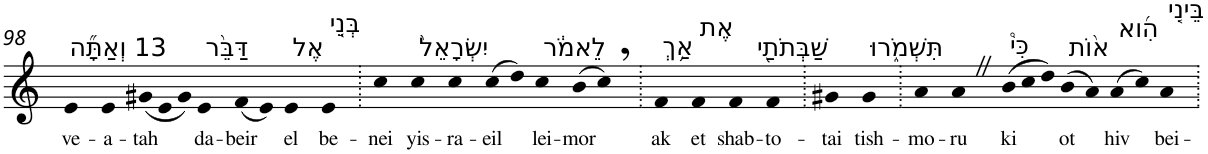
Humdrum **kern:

**kern	**text
*part1	*part1
*staff1	*staff1
*I"Piano	*
*I'Pno	*
!!LO:PB:g=z
*clefG2	*
*k[]	*
=98	=98
!LO:TX:a:t=13 וְאַתָּ֞ה	!
!	!LO:LY:b
4e	ve-
!	!LO:LY:b
4e	-a-
!	!LO:LY:b
(12g#X	-tah
12e	.
12g#)	.
!LO:TX:a:t=דַּבֵּ֨ר	!
!	!LO:LY:b
4e	da-
!	!LO:LY:b
(8f	-beir
8e)	.
!LO:TX:a:t=אֶל	!
!	!LO:LY:b
4e	el
!LO:TX:a:t=בְּנֵ֤י	!
!	!LO:LY:b
4e	be-
=99.	=99.
!	!LO:LY:b
4cc	-nei
!LO:TX:a:t=יִשְׂרָאֵל֙	!
!	!LO:LY:b
4cc	yis-
!	!LO:LY:b
4cc	-ra-
!	!LO:LY:b
(8cc	-eil
8dd)	.
!LO:TX:a:t=לֵאמֹ֔ר	!
!	!LO:LY:b
4cc	lei-
!	!LO:LY:b
(8b	-mor
8cc,)	.
=100.	=100.
!LO:TX:a:t=אַ֥ךְ	!
!	!LO:LY:b
4f	ak
!LO:TX:a:t=אֶת	!
!	!LO:LY:b
4f	et
!LO:TX:a:t=שַׁבְּתֹתַ֖י	!
!	!LO:LY:b
4f	shab-
!	!LO:LY:b
4f	-to-
=101.	=101.
!	!LO:LY:b
4g#X	-tai
!LO:TX:a:t=תִּשְׁמֹ֑רוּ	!
!	!LO:LY:b
4g#	tish-
=102.	=102.
!	!LO:LY:b
4a	-mo-
!	!LO:LY:b
4aZ	-ru
!LO:TX:a:t=כִּי֩	!
!	!LO:LY:b
(12b	ki
12cc	.
12dd)	.
!LO:TX:a:t=א֨וֹת	!
!	!LO:LY:b
(8b	ot
8a)	.
!LO:TX:a:t=הִ֜וא	!
!	!LO:LY:b
(8a	hiv
8cc)	.
!LO:TX:a:t=בֵּינִ֤י	!
!	!LO:LY:b
4a	bei-
=.	=.
*-	*-
